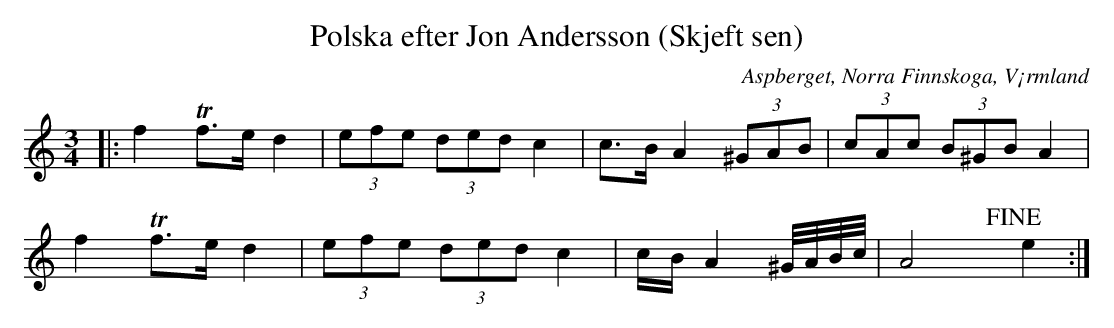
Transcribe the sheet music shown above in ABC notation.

X:1
T:Polska efter Jon Andersson (Skjeft sen)
O:Aspberget, Norra Finnskoga, V¡rmland
M:3/4
L:1/8
K:Am
|: f2 !trill!f3/2e/2 d2 | (3efe (3ded c2 | c3/2B/2 A2 (3^GAB | (3cAc (3B^GB A2 |
f2 !trill!f3/2e/2 d2 | (3efe (3ded c2 | 3c/2B/2 A2 ^G/4A/4B/4c/4 | A4 +fine+ y e2 :|
